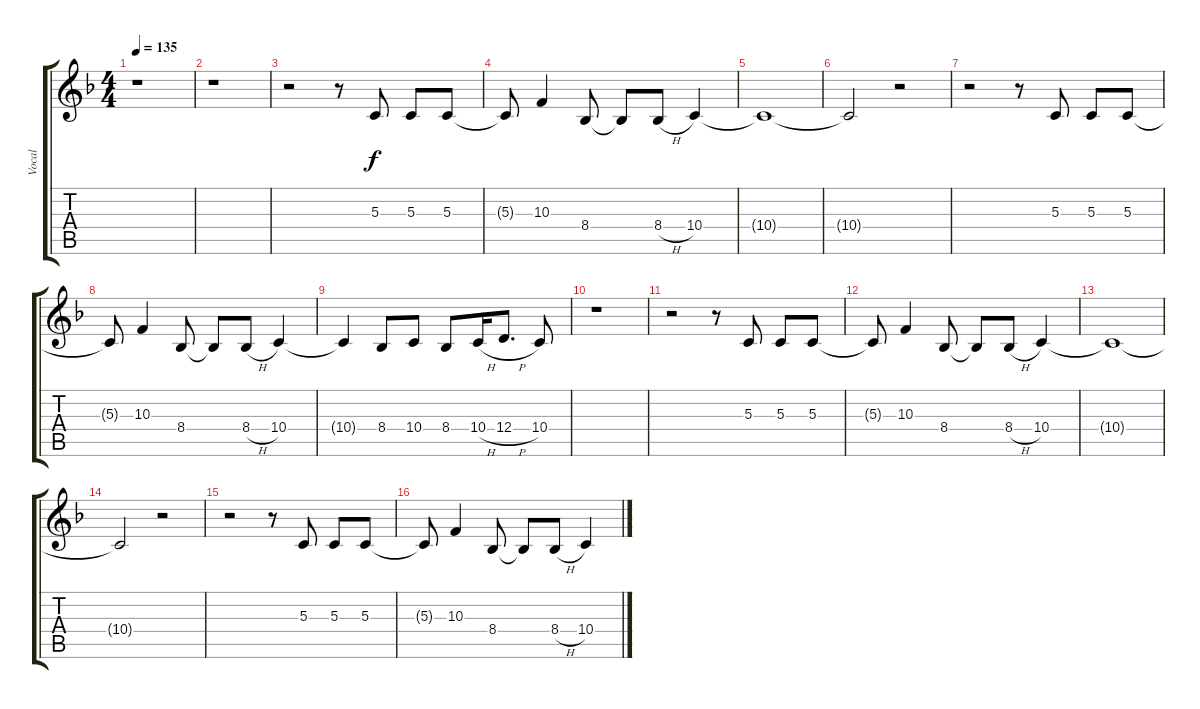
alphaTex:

\track ("Vocal" "Vocal") {instrument flute}
\staff {score tabs}
\tuning (E4 B3 G3 D3 A2 E2) {hide}
\ts (4 4)
\tempo 135
\clef g2
\ks f
r.1{dy f} |
r.1 |
r.2 r.8 5.3.8 5.3.8 5.3.8 |
5.3{t}.8 10.3.4 8.4.8 8.4{t}.8 8.4{h}.8 10.4.4 |
10.4{t}.1 |
10.4{t}.2 r.2 |
r.2 r.8 5.3.8 5.3.8 5.3.8 |
5.3{t}.8 10.3.4 8.4.8 8.4{t}.8 8.4{h}.8 10.4.4 |
10.4{t}.4 8.4.8 10.4.8 8.4.8 10.4{h}.16 12.4{h}.8{d} 10.4.8 |
r.1 |
r.2 r.8 5.3.8 5.3.8 5.3.8 |
5.3{t}.8 10.3.4 8.4.8 8.4{t}.8 8.4{h}.8 10.4.4 |
10.4{t}.1 |
10.4{t}.2 r.2 |
r.2 r.8 5.3.8 5.3.8 5.3.8 |
5.3{t}.8 10.3.4 8.4.8 8.4{t}.8 8.4{h}.8 10.4.4
